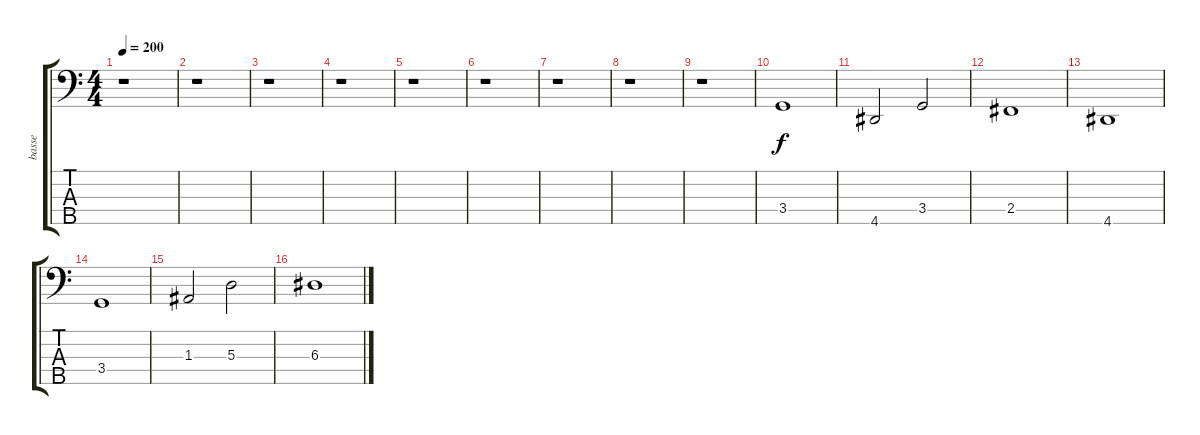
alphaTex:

\track ("basse" "basse") {instrument electricbassfinger}
\staff {score tabs}
\tuning (G2 D2 A1 E1 B0) {hide}
\ts (4 4)
\tempo 200
\clef f4
\ks c
r.1{dy f instrument electricbassfinger} |
r.1 |
r.1 |
r.1 |
r.1 |
r.1 |
r.1 |
r.1 |
r.1 |
3.4.1 |
4.5.2 3.4.2 |
2.4.1 |
4.5.1 |
3.4.1 |
1.3.2 5.3.2 |
6.3.1
